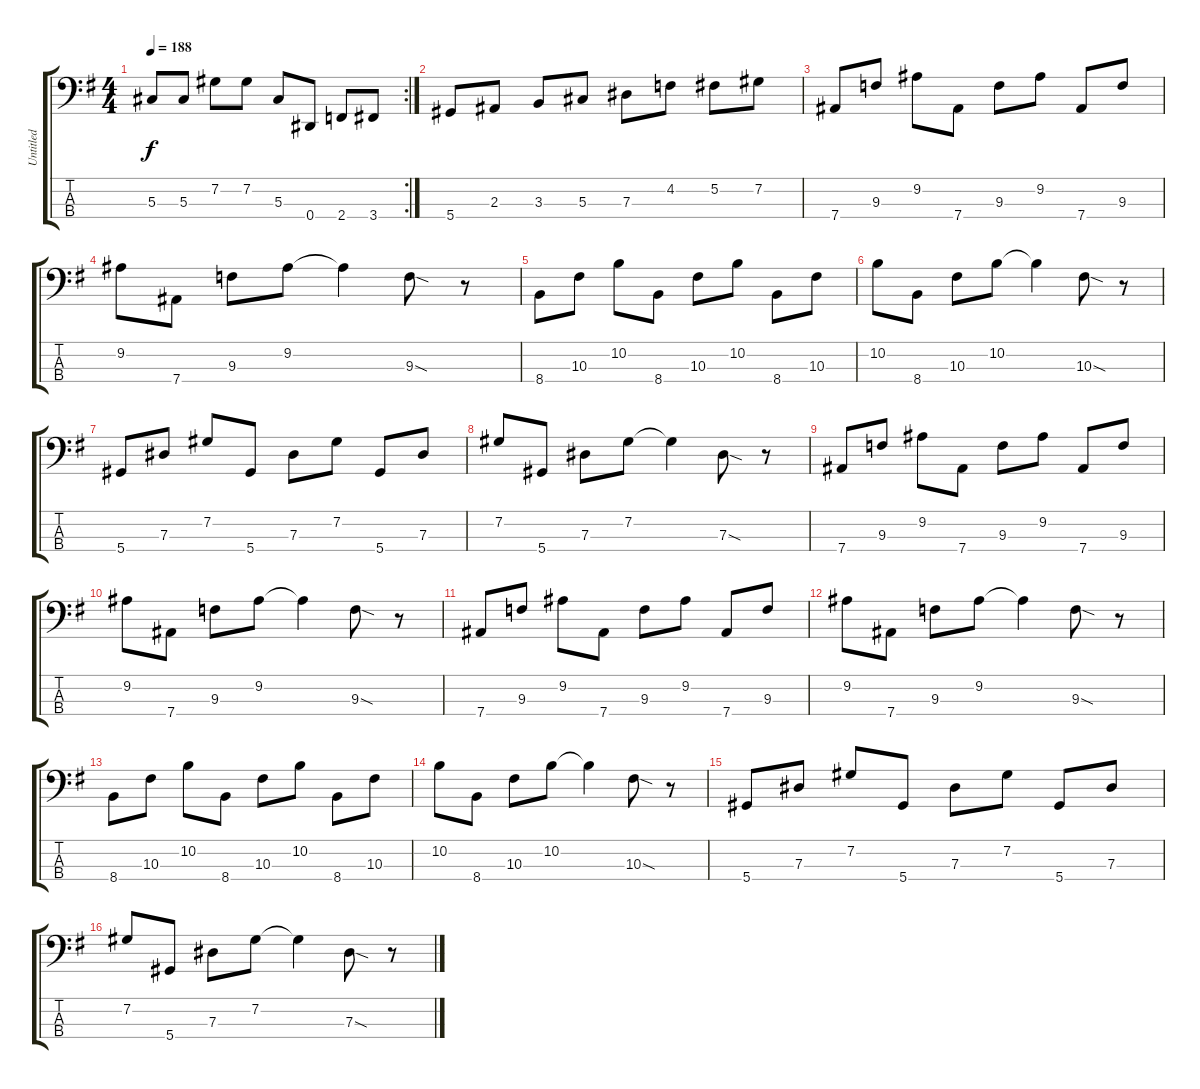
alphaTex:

\track ("Untitled" "Untitled") {instrument electricbassfinger}
\staff {score tabs}
\tuning (Gb2 Db2 Ab1 Eb1) {hide}
\rc 2
\ts (4 4)
\tempo 188
\clef f4
\ks g
5.3.8{dy f} 5.3.8 7.2.8 7.2.8 5.3.8 0.4.8 2.4.8 3.4.8 |
5.4.8 2.3.8 3.3.8 5.3.8 7.3.8 4.2.8 5.2.8 7.2.8 |
7.4.8 9.3.8 9.2.8 7.4.8 9.3.8 9.2.8 7.4.8 9.3.8 |
9.2.8 7.4.8 9.3.8 9.2.8 9.2{t}.4 9.3{sod}.8 r.8 |
8.4.8 10.3.8 10.2.8 8.4.8 10.3.8 10.2.8 8.4.8 10.3.8 |
10.2.8 8.4.8 10.3.8 10.2.8 10.2{t}.4 10.3{sod}.8 r.8 |
5.4.8 7.3.8 7.2.8 5.4.8 7.3.8 7.2.8 5.4.8 7.3.8 |
7.2.8 5.4.8 7.3.8 7.2.8 7.2{t}.4 7.3{sod}.8 r.8 |
7.4.8 9.3.8 9.2.8 7.4.8 9.3.8 9.2.8 7.4.8 9.3.8 |
9.2.8 7.4.8 9.3.8 9.2.8 9.2{t}.4 9.3{sod}.8 r.8 |
7.4.8 9.3.8 9.2.8 7.4.8 9.3.8 9.2.8 7.4.8 9.3.8 |
9.2.8 7.4.8 9.3.8 9.2.8 9.2{t}.4 9.3{sod}.8 r.8 |
8.4.8 10.3.8 10.2.8 8.4.8 10.3.8 10.2.8 8.4.8 10.3.8 |
10.2.8 8.4.8 10.3.8 10.2.8 10.2{t}.4 10.3{sod}.8 r.8 |
5.4.8 7.3.8 7.2.8 5.4.8 7.3.8 7.2.8 5.4.8 7.3.8 |
7.2.8 5.4.8 7.3.8 7.2.8 7.2{t}.4 7.3{sod}.8 r.8
